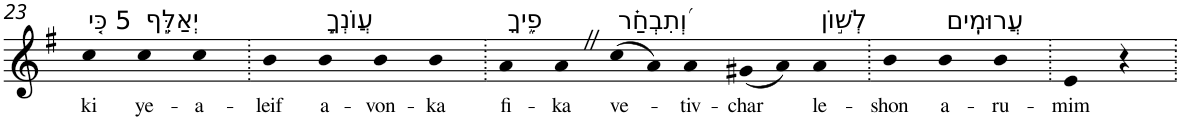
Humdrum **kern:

**kern	**text
*part1	*part1
*staff1	*staff1
*I"Piano	*
*I'Pno	*
!!LO:PB:g=z
*clefG2	*
*k[f#]	*
*G:	*
=23	=23
!LO:TX:a:t=5 כִּ֤י	!
!	!LO:LY:b
4cc	ki
!LO:TX:a:t=יְאַלֵּ֣ף	!
!	!LO:LY:b
4cc	ye-
!	!LO:LY:b
4cc	-a-
=24.	=24.
!	!LO:LY:b
4b	-leif
!LO:TX:a:t=עֲוֺנְךָ֣	!
!	!LO:LY:b
4b	a-
!	!LO:LY:b
4b	-von-
!	!LO:LY:b
4b	-ka
=25.	=25.
!LO:TX:a:t=פִ֑יךָ	!
!	!LO:LY:b
4a	fi-
!	!LO:LY:b
4aZ	-ka
!LO:TX:a:t=וְ֝תִבְחַ֗ר	!
!	!LO:LY:b
(8cc	ve-
8a)	.
!	!LO:LY:b
4a	-tiv-
!	!LO:LY:b
(8g#X	-char
8a)	.
!LO:TX:a:t=לְשׁ֣וֹן	!
!	!LO:LY:b
4a	le-
=26.	=26.
!	!LO:LY:b
4b	-shon
!LO:TX:a:t=עֲרוּמִֽים	!
!	!LO:LY:b
4b	a-
!	!LO:LY:b
4b	-ru-
=27.	=27.
!	!LO:LY:b
4e	-mim
4r	.
=.	=.
*-	*-
